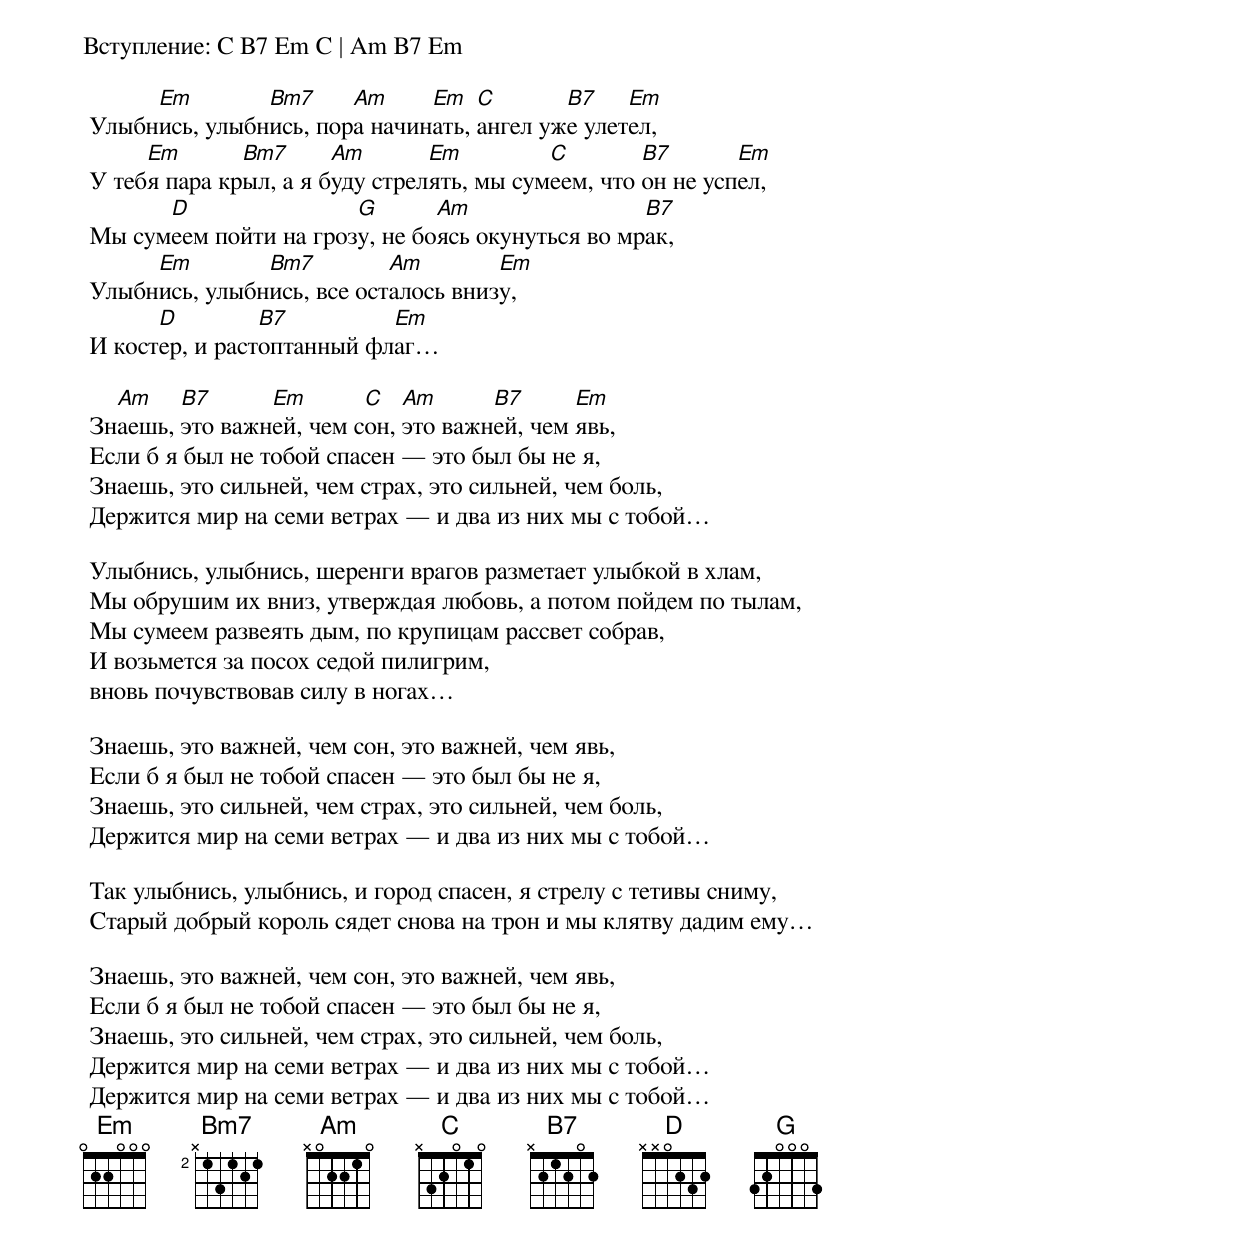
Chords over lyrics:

Вступление: C B7 Em C | Am B7 Em

      Em        Bm7     Am     Em   C       B7    Em
 Улыбнись, улыбнись, пора начинать, ангел уже улетел,
      Em       Bm7      Am       Em         C        B7       Em
 У тебя пара крыл, а я буду стрелять, мы сумеем, что он не успел,
       D                G       Am                 B7
 Мы сумеем пойти на грозу, не боясь окунуться во мрак,
      Em        Bm7         Am        Em
 Улыбнись, улыбнись, все осталось внизу,
       D         B7         Em
 И костер, и растоптанный флаг…

   Am    B7      Em       C   Am      B7      Em
 Знаешь, это важней, чем сон, это важней, чем явь,
 Если б я был не тобой спасен — это был бы не я,
 Знаешь, это сильней, чем страх, это сильней, чем боль,
 Держится мир на семи ветрах — и два из них мы с тобой…

 Улыбнись, улыбнись, шеренги врагов разметает улыбкой в хлам,
 Мы обрушим их вниз, утверждая любовь, а потом пойдем по тылам,
 Мы сумеем развеять дым, по крупицам рассвет собрав,
 И возьмется за посох седой пилигрим,
 вновь почувствовав силу в ногах…

 Знаешь, это важней, чем сон, это важней, чем явь,
 Если б я был не тобой спасен — это был бы не я,
 Знаешь, это сильней, чем страх, это сильней, чем боль,
 Держится мир на семи ветрах — и два из них мы с тобой…

 Так улыбнись, улыбнись, и город спасен, я стрелу с тетивы сниму,
 Старый добрый король сядет снова на трон и мы клятву дадим ему…

 Знаешь, это важней, чем сон, это важней, чем явь,
 Если б я был не тобой спасен — это был бы не я,
 Знаешь, это сильней, чем страх, это сильней, чем боль,
 Держится мир на семи ветрах — и два из них мы с тобой…
 Держится мир на семи ветрах — и два из них мы с тобой…
